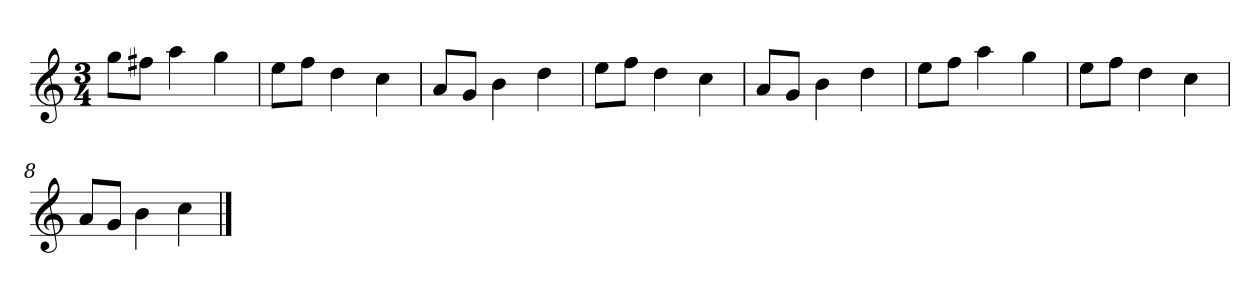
**kern
*part1
*staff1
*clefG2
*k[]
*C:
*M3/4
=
8gg\L
8ff#X\J
4aa
4gg
=2
8ee\L
8ff\J
4dd
4cc
=3
8a/L
8g/J
4b
4dd
=4
8ee\L
8ff\J
4dd
4cc
=5y
8a/L
8g/J
4b
4dd
=6
8ee\L
8ff\J
4aa
4gg
=7
8ee\L
8ff\J
4dd
4cc
=8
8a/L
8g/J
4b
4cc
==
*-
